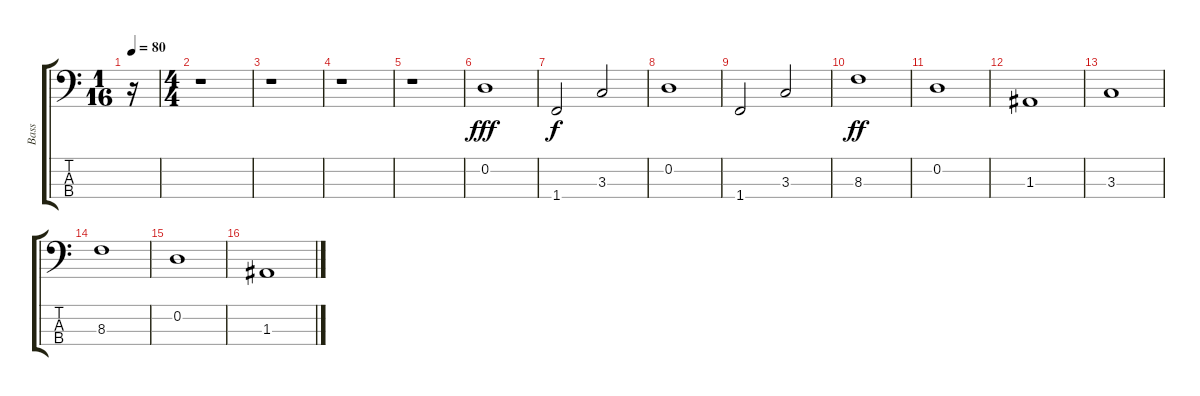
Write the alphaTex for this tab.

\track ("Bass" "Bass") {instrument electricbasspick}
\staff {score tabs}
\tuning (G2 D2 A1 E1) {hide}
\ts (1 16)
\tempo 80
\clef f4
\ks c
r.16{dy fff instrument electricbasspick} |
\ts (4 4)
r.1 |
r.1 |
r.1 |
r.1 |
0.2.1 |
1.4.2{dy f} 3.3.2 |
0.2.1 |
1.4.2 3.3.2 |
8.3.1{dy ff} |
0.2.1 |
1.3.1 |
3.3.1 |
8.3.1 |
0.2.1 |
1.3.1
